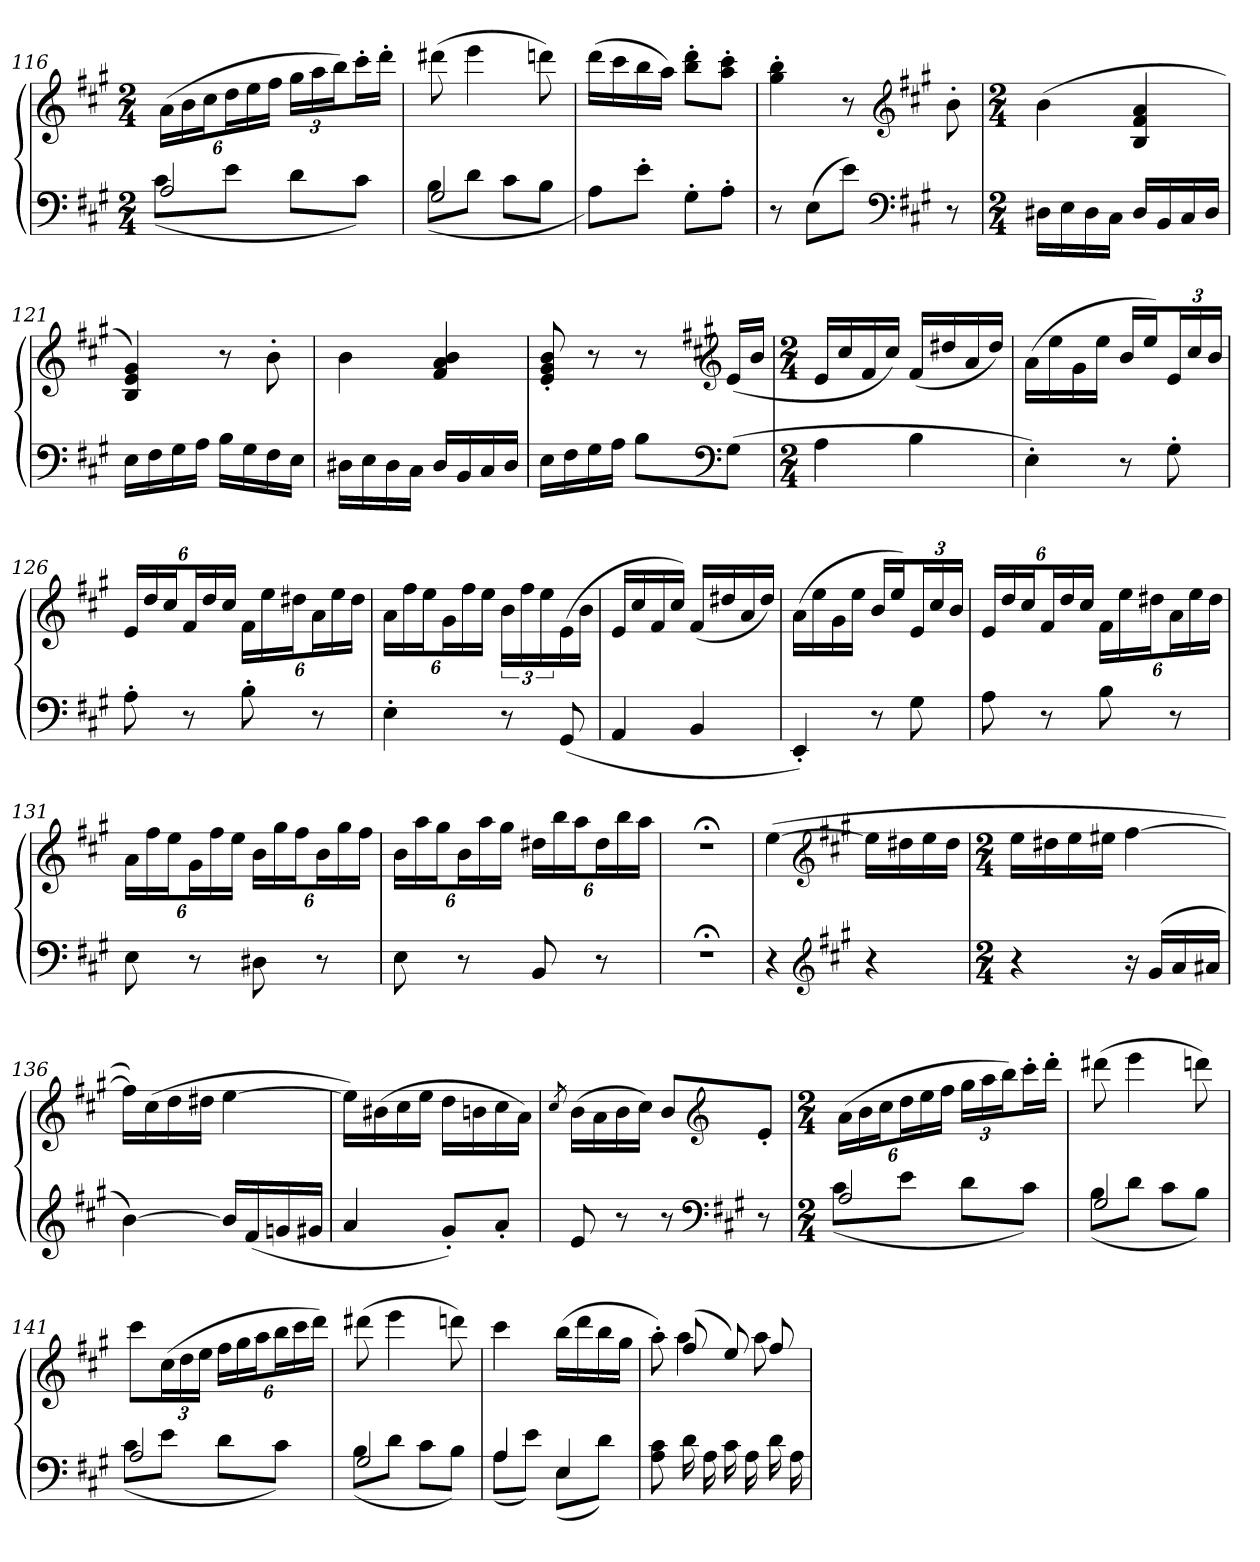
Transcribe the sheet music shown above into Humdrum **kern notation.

**kern	**kern
*part1	*part1
*staff2	*staff1
*clefF4	*clefG2
*k[f#c#g#]	*k[f#c#g#]
*A:	*A:
*M2/4	*M2/4
=116	=116
*^	*
2A	(8c#L	(24aLL
.	.	24b
.	.	24cc#J
.	8eJ	24ddL
.	.	24ee
.	.	24ff#JJ
.	8dL	24gg#LL
.	.	24aa
.	.	24bbJ)
.	8c#J)	16ccc#'L
.	.	16ddd'JJ
=117	=117	=117
2G#	(8BL	(8ddd#X
.	8dJ	4eee
.	8c#L	.
.	8BJ	8dddn)
*v	*v	*
=118	=118
8AL)	(16dddLL
.	16ccc#
8e'J	16bb
.	16aaJJ)
8G#'L	8bb' 8ddd'L
8A'J	8aa' 8ccc#'J
=119	=119
8r	4gg#' 4bb'
(8EL	.
8eJ)	8r
*clefF4	*clefG2
*k[f#c#g#]	*k[f#c#g#]
*A:	*A:
8r	8b'
=120	=120
*M2/4	*M2/4
16D#XLL	(4b
16E	.
16D#	.
16C#JJ	.
16D#LL	4B 4f# 4a
16BB	.
16C#	.
16D#JJ	.
=121	=121
16ELL	4B 4e 4g#)
16F#	.
16G#	.
16AJJ	.
16BLL	8r
16G#	.
16F#	8b'
16EJJ	.
=122	=122
16D#XLL	4b
16E	.
16D#	.
16C#JJ	.
16D#LL	4f# 4a 4b
16BB	.
16C#	.
16D#JJ	.
=123	=123
16ELL	8e' 8g#' 8b'
16F#	.
16G#	8r
16AJJ	.
8BL	8r
*clefF4	*clefG2
*k[f#c#g#]	*k[f#c#g#]
*A:	*A:
(8G#J	(16eLL
.	16bJJ
=124	=124
*M2/4	*M2/4
4A	16eLL
.	16cc#
.	16f#
.	16cc#JJ)
4B	(16f#LL
.	16dd#X
.	16a
.	16dd#JJ)
=125	=125
4E')	(16aLL
.	16ee
.	16g#
.	16eeJJ
8r	16bLL
.	16eeJ)
8G#'	24eL
.	24cc#
.	24bJJ
=126	=126
8A'	24eLL
.	24dd
.	24cc#J
8r	24f#L
.	24dd
.	24cc#JJ
8B'	24f#LL
.	24ee
.	24dd#XJ
8r	24aL
.	24ee
.	24dd#JJ
=127	=127
4E'	24aLL
.	24ff#
.	24eeJ
.	24g#L
.	24ff#
.	24eeJJ
8r	24bLL
.	24ff#
.	24ee
(8GG#	(16e
.	16bJJ
=128	=128
4AA	16eLL
.	16cc#
.	16f#
.	16cc#JJ)
4BB	(16f#LL
.	16dd#X
.	16a
.	16dd#JJ)
=129	=129
4EE')	(16aLL
.	16ee
.	16g#
.	16eeJJ
8r	16bLL
.	16eeJ)
8G#	24eL
.	24cc#
.	24bJJ
=130	=130
8A	24eLL
.	24dd
.	24cc#J
8r	24f#L
.	24dd
.	24cc#JJ
8B	24f#LL
.	24ee
.	24dd#XJ
8r	24aL
.	24ee
.	24dd#JJ
=131	=131
8E	24aLL
.	24ff#
.	24eeJ
8r	24g#L
.	24ff#
.	24eeJJ
8D#X	24bLL
.	24gg#
.	24ff#J
8r	24bL
.	24gg#
.	24ff#JJ
=132	=132
8E	24bLL
.	24aa
.	24gg#J
8r	24bL
.	24aa
.	24gg#JJ
8BB	24dd#XLL
.	24bb
.	24aaJ
8r	24dd#L
.	24bb
.	24aaJJ
=133	=133
2r;<	2r;<
=134	=134
4r	([4ee
*clefG2	*clefG2
*k[f#c#g#]	*k[f#c#g#]
*A:	*A:
4r	16eeLL]
.	16dd#X
.	16ee
.	16dd#JJ
=135	=135
*M2/4	*M2/4
4r	16eeLL
.	16dd#X
.	16ee
.	16ee#XJJ
16r	[4ff#
(16g#LL	.
16a	.
16a#XJJ	.
=136	=136
[4b)	16ff#LL])
.	(16cc#
.	16dd
.	16dd#XJJ
16bLL]	[4ee
(16f#	.
16gn	.
16g#XJJ	.
=137	=137
4a	16eeLL])
.	(16b#X
.	16cc#
.	16eeJJ
8g#'L)	16ddLL
.	16bn
8a'J	16cc#
.	16aJJ)
=138	=138
.	8qcc#
8e	(16bLL
.	16a
8r	16b
.	16cc#JJ)
8r	8bL
*clefF4	*clefG2
*k[f#c#g#]	*k[f#c#g#]
*A:	*A:
8r	8e'J
=139	=139
*M2/4	*M2/4
*^	*
2A	(8c#L	(24aLL
.	.	24b
.	.	24cc#J
.	8eJ	24ddL
.	.	24ee
.	.	24ff#JJ
.	8dL	24gg#LL
.	.	24aa
.	.	24bbJ)
.	8c#J)	16ccc#'L
.	.	16ddd'JJ
=140	=140	=140
2G#	(8BL	(8ddd#X
.	8dJ	4eee
.	8c#L	.
.	8BJ)	8dddn)
=141	=141	=141
2A	(8c#L	8ccc#L
.	8eJ	(24cc#L
.	.	24dd
.	.	24eeJJ
.	8dL	24ff#LL
.	.	24gg#
.	.	24aaJ
.	8c#J)	24bbL
.	.	24ccc#
.	.	24dddJJ)
=142	=142	=142
2G#	(8BL	(8ddd#X
.	8dJ	4eee
.	8c#L	.
.	8BJ)	8dddn)
=143	=143	=143
4A	(8AL	4ccc#
.	8eJ)	.
4E	(8EL	(16bbLL
.	.	16ddd
.	8dJ)	16bb
.	.	16gg#JJ
*v	*v	*
=144	=144
*	*^
8A 8c#	8aa')	8ryy
16d	(8ff#	4aa
16A	.	.
16c#	8ee)	.
16A	.	.
16d	8ff#	8aa
16A	.	.
*	*v	*v
=	=
*-	*-
